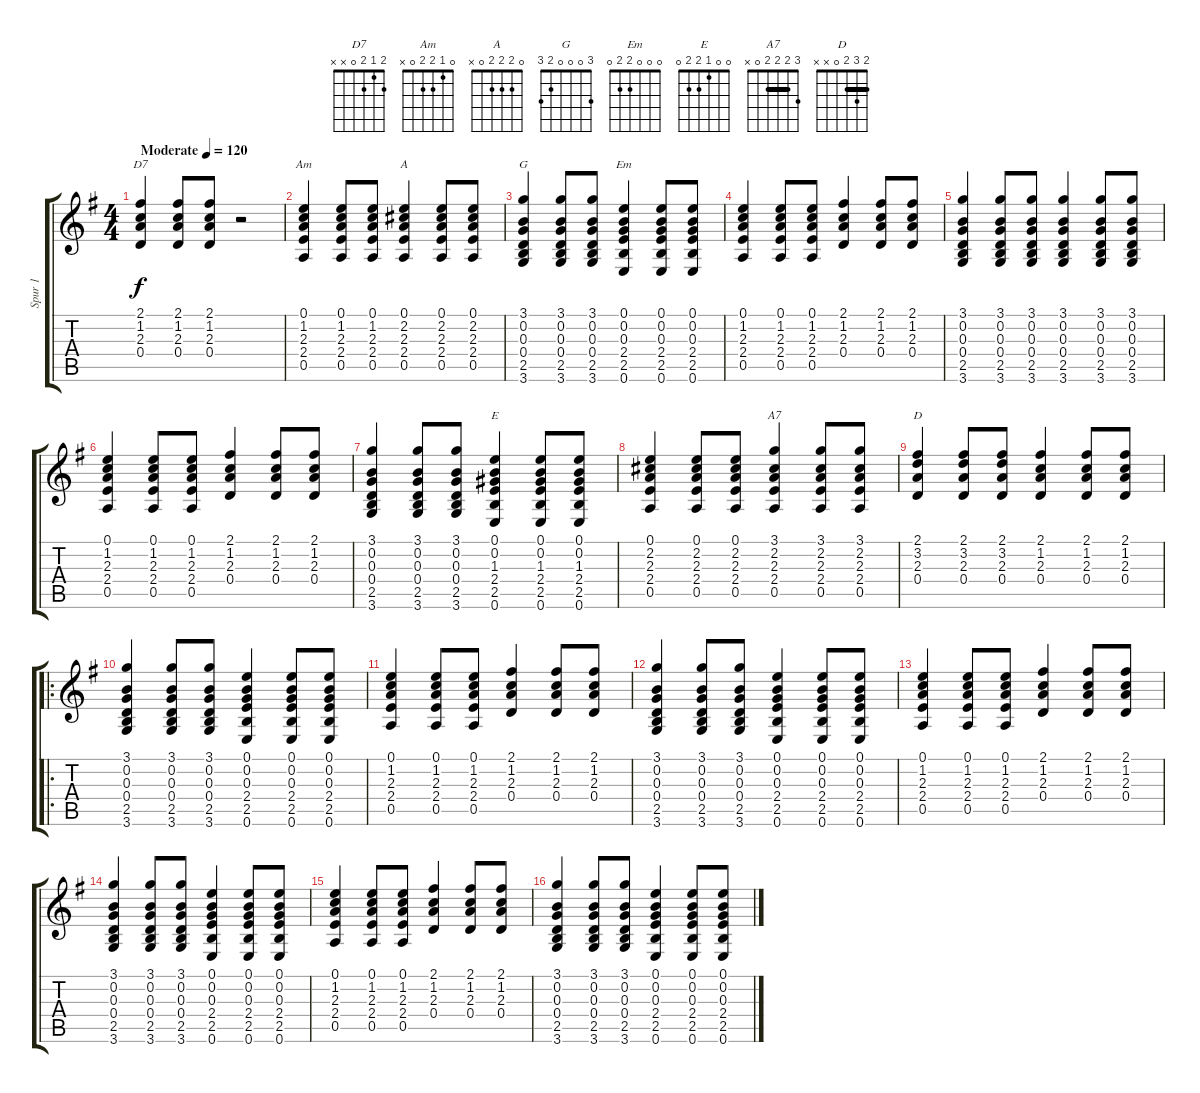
\track ("Spur 1" "Spur 1") {instrument acousticguitarnylon}
\staff {score tabs}
\tuning (E4 B3 G3 D3 A2 E2) {hide}
\chord ("D7" 2 1 2 0 x x)
\chord ("Am" 0 1 2 2 0 x)
\chord ("A" 0 2 2 2 0 x)
\chord ("G" 3 0 0 0 2 3)
\chord ("Em" 0 0 0 2 2 0)
\chord ("E" 0 0 1 2 2 0)
\chord ("A7" 3 2 2 2 0 x) {barre 2}
\chord ("D" 2 3 2 0 x x) {barre 2}
\ts (4 4)
\tempo (120 "Moderate")
\clef g2
\ks g
(2.1 1.2 2.3 0.4).4{ch "D7" dy f instrument acousticguitarnylon} (2.1 1.2 2.3 0.4).8 (2.1 1.2 2.3 0.4).8 r.2 |
(0.1 1.2 2.3 2.4 0.5).4{ch "Am"} (0.1 1.2 2.3 2.4 0.5).8 (0.1 1.2 2.3 2.4 0.5).8 (0.1 2.2 2.3 2.4 0.5).4{ch "A"} (0.1 2.2 2.3 2.4 0.5).8 (0.1 2.2 2.3 2.4 0.5).8 |
(3.1 0.2 0.3 0.4 2.5 3.6).4{ch "G"} (3.1 0.2 0.3 0.4 2.5 3.6).8 (3.1 0.2 0.3 0.4 2.5 3.6).8 (0.1 0.2 0.3 2.4 2.5 0.6).4{ch "Em"} (0.1 0.2 0.3 2.4 2.5 0.6).8 (0.1 0.2 0.3 2.4 2.5 0.6).8 |
(0.1 1.2 2.3 2.4 0.5).4 (0.1 1.2 2.3 2.4 0.5).8 (0.1 1.2 2.3 2.4 0.5).8 (2.1 1.2 2.3 0.4).4 (2.1 1.2 2.3 0.4).8 (2.1 1.2 2.3 0.4).8 |
(3.1 0.2 0.3 0.4 2.5 3.6).4 (3.1 0.2 0.3 0.4 2.5 3.6).8 (3.1 0.2 0.3 0.4 2.5 3.6).8 (3.1 0.2 0.3 0.4 2.5 3.6).4 (3.1 0.2 0.3 0.4 2.5 3.6).8 (3.1 0.2 0.3 0.4 2.5 3.6).8 |
(0.1 1.2 2.3 2.4 0.5).4 (0.1 1.2 2.3 2.4 0.5).8 (0.1 1.2 2.3 2.4 0.5).8 (2.1 1.2 2.3 0.4).4 (2.1 1.2 2.3 0.4).8 (2.1 1.2 2.3 0.4).8 |
(3.1 0.2 0.3 0.4 2.5 3.6).4 (3.1 0.2 0.3 0.4 2.5 3.6).8 (3.1 0.2 0.3 0.4 2.5 3.6).8 (0.1 0.2 1.3 2.4 2.5 0.6).4{ch "E"} (0.1 0.2 1.3 2.4 2.5 0.6).8 (0.1 0.2 1.3 2.4 2.5 0.6).8 |
(0.1 2.2 2.3 2.4 0.5).4 (0.1 2.2 2.3 2.4 0.5).8 (0.1 2.2 2.3 2.4 0.5).8 (3.1 2.2 2.3 2.4 0.5).4{ch "A7"} (3.1 2.2 2.3 2.4 0.5).8 (3.1 2.2 2.3 2.4 0.5).8 |
(2.1 3.2 2.3 0.4).4{ch "D"} (2.1 3.2 2.3 0.4).8 (2.1 3.2 2.3 0.4).8 (2.1 1.2 2.3 0.4).4 (2.1 1.2 2.3 0.4).8 (2.1 1.2 2.3 0.4).8 |
\ro
(3.1 0.2 0.3 0.4 2.5 3.6).4 (3.1 0.2 0.3 0.4 2.5 3.6).8 (3.1 0.2 0.3 0.4 2.5 3.6).8 (0.1 0.2 0.3 2.4 2.5 0.6).4 (0.1 0.2 0.3 2.4 2.5 0.6).8 (0.1 0.2 0.3 2.4 2.5 0.6).8 |
(0.1 1.2 2.3 2.4 0.5).4 (0.1 1.2 2.3 2.4 0.5).8 (0.1 1.2 2.3 2.4 0.5).8 (2.1 1.2 2.3 0.4).4 (2.1 1.2 2.3 0.4).8 (2.1 1.2 2.3 0.4).8 |
(3.1 0.2 0.3 0.4 2.5 3.6).4 (3.1 0.2 0.3 0.4 2.5 3.6).8 (3.1 0.2 0.3 0.4 2.5 3.6).8 (0.1 0.2 0.3 2.4 2.5 0.6).4 (0.1 0.2 0.3 2.4 2.5 0.6).8 (0.1 0.2 0.3 2.4 2.5 0.6).8 |
(0.1 1.2 2.3 2.4 0.5).4 (0.1 1.2 2.3 2.4 0.5).8 (0.1 1.2 2.3 2.4 0.5).8 (2.1 1.2 2.3 0.4).4 (2.1 1.2 2.3 0.4).8 (2.1 1.2 2.3 0.4).8 |
(3.1 0.2 0.3 0.4 2.5 3.6).4 (3.1 0.2 0.3 0.4 2.5 3.6).8 (3.1 0.2 0.3 0.4 2.5 3.6).8 (0.1 0.2 0.3 2.4 2.5 0.6).4 (0.1 0.2 0.3 2.4 2.5 0.6).8 (0.1 0.2 0.3 2.4 2.5 0.6).8 |
(0.1 1.2 2.3 2.4 0.5).4 (0.1 1.2 2.3 2.4 0.5).8 (0.1 1.2 2.3 2.4 0.5).8 (2.1 1.2 2.3 0.4).4 (2.1 1.2 2.3 0.4).8 (2.1 1.2 2.3 0.4).8 |
(3.1 0.2 0.3 0.4 2.5 3.6).4 (3.1 0.2 0.3 0.4 2.5 3.6).8 (3.1 0.2 0.3 0.4 2.5 3.6).8 (0.1 0.2 0.3 2.4 2.5 0.6).4 (0.1 0.2 0.3 2.4 2.5 0.6).8 (0.1 0.2 0.3 2.4 2.5 0.6).8
